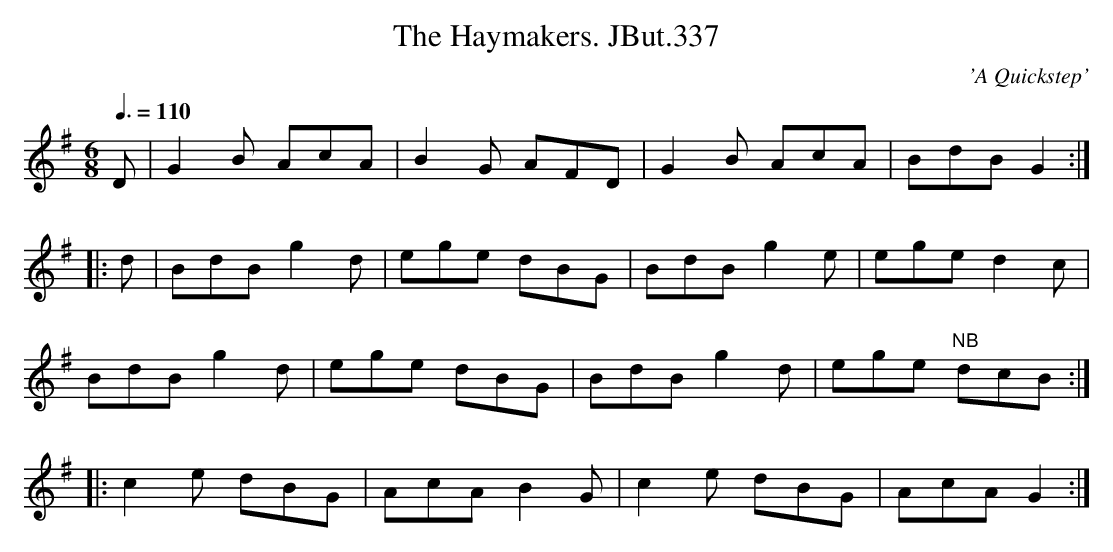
X:1
T:Haymakers. JBut.337, The
C:'A Quickstep'
Q:3/8=110
M:6/8
L:1/8
K:G
D|G2 B AcA|B2 G AFD|G2 B AcA|BdB G2:|
|:d|BdB g2 d|ege dBG|BdB g2 e|eged2c|
BdB g2 d|ege dBG|BdB g2 d|ege "NB"dcB:|
|:c2 e dBG|AcA B2 G|c2 e dBG|AcA G2:|
